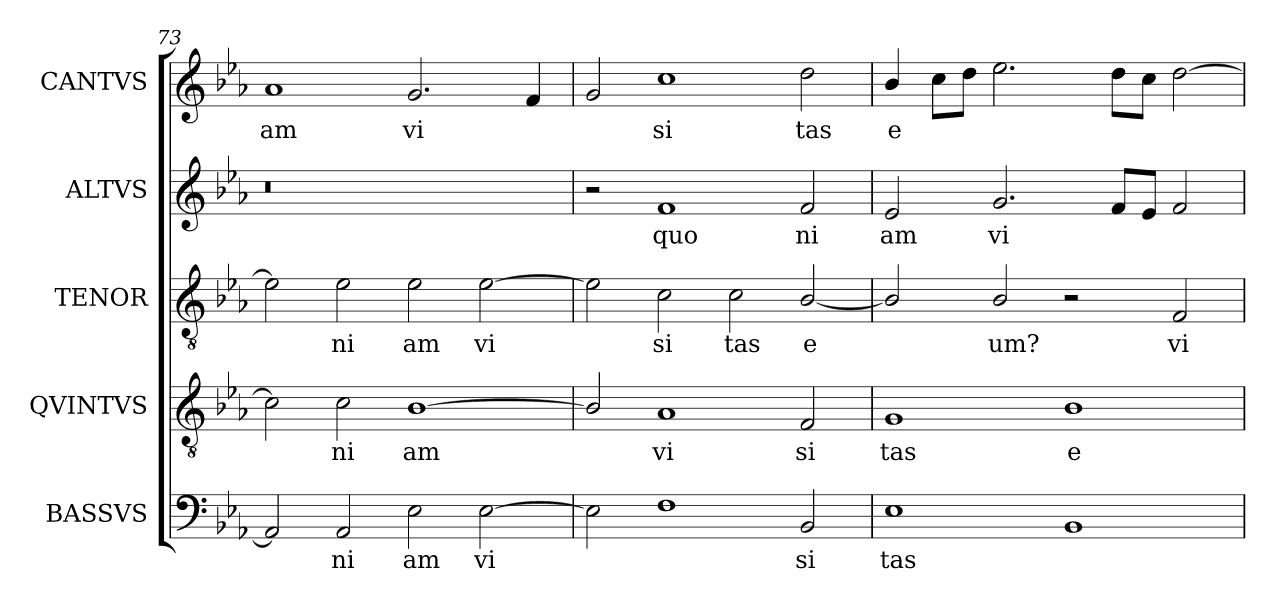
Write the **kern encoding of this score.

**kern	**text	**kern	**text	**kern	**text	**kern	**text	**kern	**text
*part5	*part5	*part4	*part4	*part3	*part3	*part2	*part2	*part1	*part1
*staff5	*staff5	*staff4	*staff4	*staff3	*staff3	*staff2	*staff2	*staff1	*staff1
*I"BASSVS	*	*I"QVINTVS	*	*I"TENOR	*	*I"ALTVS	*	*I"CANTVS	*
*clefF4	*	*clefGv2	*	*clefGv2	*	*clefG2	*	*clefG2	*
*k[b-e-a-]	*	*k[b-e-a-]	*	*k[b-e-a-]	*	*k[b-e-a-]	*	*k[b-e-a-]	*
*E-:	*	*E-:	*	*E-:	*	*E-:	*	*E-:	*
=73	=73	=73	=73	=73	=73	=73	=73	=73	=73
!	!LO:LY:b:cj	!	!LO:LY:b:cj	!	!LO:LY:b:cj	!	!	!	!LO:LY:b:cj
2AA-/]	.	2c\]	.	2e-\]	.	0r	.	1a-	am
!	!LO:LY:b:cj	!	!LO:LY:b:cj	!	!LO:LY:b:cj	!	!	!	!
2AA-/	ni	2c\	ni	2e-\	ni	.	.	.	.
!	!LO:LY:b:cj	!	!LO:LY:b:cj	!	!LO:LY:b:cj	!	!	!	!LO:LY:b:cj
2E-\	am	[<1B-	am	2e-\	am	.	.	2.g/	vi
!	!LO:LY:b:cj	!	!	!	!LO:LY:b:cj	!	!	!	!
[>2E-\	vi	.	.	[>2e-\	vi	.	.	.	.
!	!	!	!	!	!	!	!	!	!LO:LY:b:cj
.	.	.	.	.	.	.	.	4f/	.
=74	=74	=74	=74	=74	=74	=74	=74	=74	=74
!	!LO:LY:b:cj	!	!LO:LY:b:cj	!	!LO:LY:b:cj	!	!	!	!LO:LY:b:cj
2E-\]	.	2B-/]	.	2e-\]	.	2r	.	2g/	.
!	!LO:LY:b:cj	!	!LO:LY:b:cj	!	!LO:LY:b:cj	!	!LO:LY:b:cj	!	!LO:LY:b:cj
1F	.	1A-	vi	2c\	si	1f	quo	1cc	si
!	!	!	!	!	!LO:LY:b:cj	!	!	!	!
.	.	.	.	2c\	tas	.	.	.	.
!	!LO:LY:b:cj	!	!LO:LY:b:cj	!	!LO:LY:b:cj	!	!LO:LY:b:cj	!	!LO:LY:b:cj
2BB-/	si	2F/	si	[<2B-/	e	2f/	ni	2dd\	tas
=75	=75	=75	=75	=75	=75	=75	=75	=75	=75
!	!LO:LY:b:cj	!	!LO:LY:b:cj	!	!LO:LY:b:cj	!	!LO:LY:b:cj	!	!LO:LY:b:cj
1E-	tas	1G	tas	2B-/]	.	2e-/	am	4b-/	e
!	!	!	!	!	!	!	!	!	!LO:LY:b:cj
.	.	.	.	.	.	.	.	8cc\L	.
!	!	!	!	!	!	!	!	!	!LO:LY:b:cj
.	.	.	.	.	.	.	.	8dd\J	.
!	!	!	!	!	!LO:LY:b:cj	!	!LO:LY:b:cj	!	!LO:LY:b:cj
.	.	.	.	2B-/	um?	2.g/	vi	2.ee-\	.
!	!LO:LY:b:cj	!	!LO:LY:b:cj	!	!	!	!	!	!
1BB-	.	1B-	e	2r	.	.	.	.	.
!	!	!	!	!	!	!	!LO:LY:b:cj	!	!LO:LY:b:cj
.	.	.	.	.	.	8f/L	.	8dd\L	.
!	!	!	!	!	!	!	!LO:LY:b:cj	!	!LO:LY:b:cj
.	.	.	.	.	.	8e-/J	.	8cc\J	.
!	!	!	!	!	!LO:LY:b:cj	!	!LO:LY:b:cj	!	!LO:LY:b:cj
.	.	.	.	2F/	vi	2f/	.	[>2dd\	.
=	=	=	=	=	=	=	=	=	=
*-	*-	*-	*-	*-	*-	*-	*-	*-	*-
